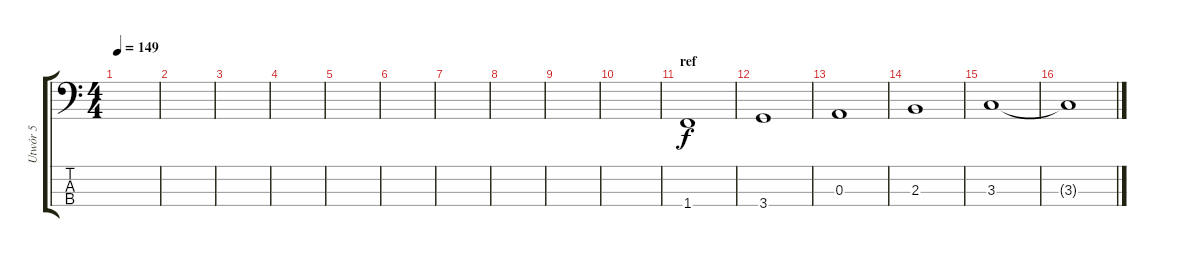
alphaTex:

\track ("Utwór 5" "Utwór 5") {instrument electricbasspick}
\staff {score tabs}
\tuning (G2 D2 A1 E1) {hide}
\ts (4 4)
\tempo 149
\clef f4
\ks c
|
|
|
|
|
|
|
|
|
|
\section ("" "ref")
1.4.1 |
3.4.1 |
0.3.1 |
2.3.1 |
3.3.1 |
3.3{t}.1
